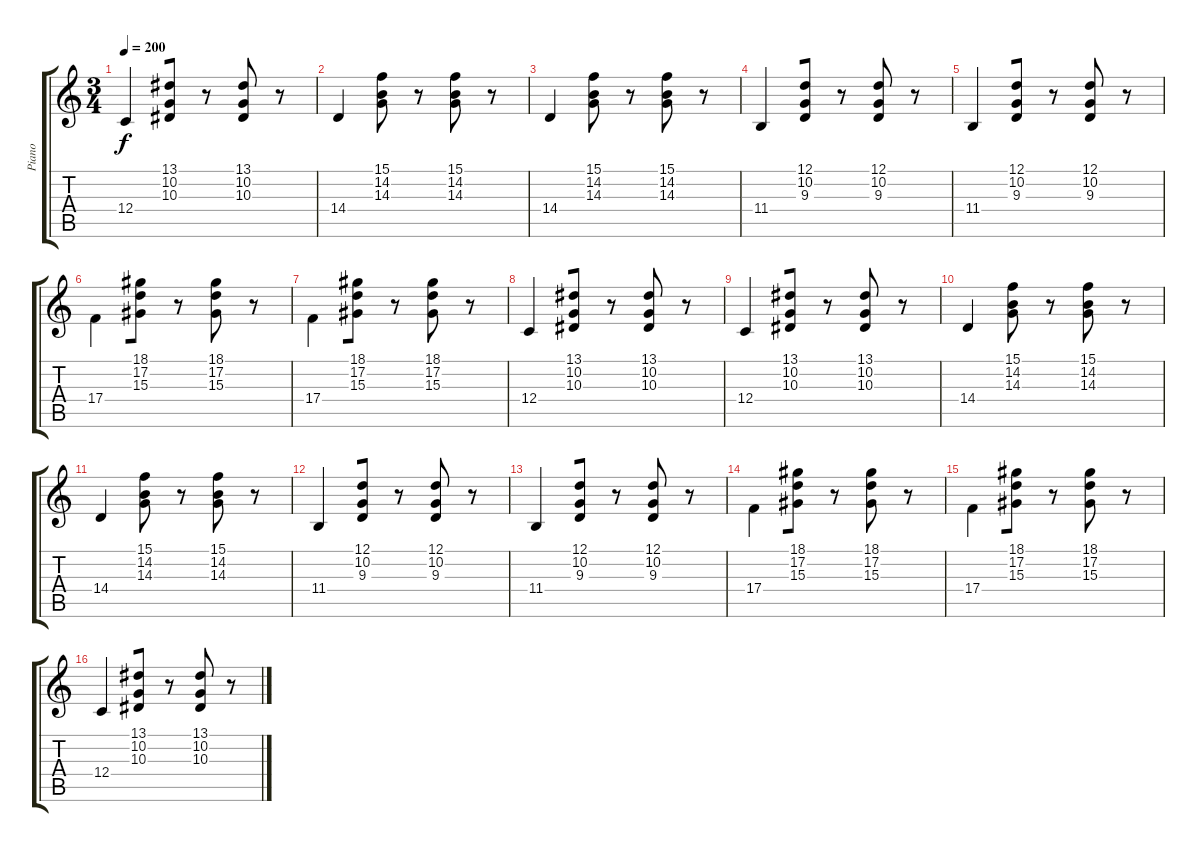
\track ("Piano" "Piano") {instrument brightacousticpiano}
\staff {score tabs}
\tuning (D4 A3 F3 C3 G2 C2) {hide}
\ts (3 4)
\tempo 200
\clef g2
\ks c
12.4.4{dy f beam merge} (13.1 10.2 10.3).8 r.8 (13.1 10.2 10.3).8{beam merge} r.8 |
14.4.4 (15.1 14.2 14.3).8 r.8 (15.1 14.2 14.3).8 r.8 |
14.4.4 (15.1 14.2 14.3).8 r.8 (15.1 14.2 14.3).8 r.8 |
11.4.4{beam merge} (12.1 10.2 9.3).8 r.8{beam merge} (12.1 10.2 9.3).8 r.8 |
11.4.4{beam merge} (12.1 10.2 9.3).8 r.8{beam merge} (12.1 10.2 9.3).8 r.8 |
17.4.4{beam merge} (18.1 17.2 15.3).8 r.8 (18.1 17.2 15.3).8{beam merge} r.8 |
17.4.4{beam merge} (18.1 17.2 15.3).8 r.8 (18.1 17.2 15.3).8{beam merge} r.8 |
12.4.4{beam merge} (13.1 10.2 10.3).8 r.8 (13.1 10.2 10.3).8{beam merge} r.8 |
12.4.4{beam merge} (13.1 10.2 10.3).8 r.8 (13.1 10.2 10.3).8{beam merge} r.8 |
14.4.4 (15.1 14.2 14.3).8 r.8 (15.1 14.2 14.3).8 r.8 |
14.4.4 (15.1 14.2 14.3).8 r.8 (15.1 14.2 14.3).8 r.8 |
11.4.4{beam merge} (12.1 10.2 9.3).8 r.8{beam merge} (12.1 10.2 9.3).8 r.8 |
11.4.4{beam merge} (12.1 10.2 9.3).8 r.8{beam merge} (12.1 10.2 9.3).8 r.8 |
17.4.4{beam merge} (18.1 17.2 15.3).8 r.8 (18.1 17.2 15.3).8{beam merge} r.8 |
17.4.4{beam merge} (18.1 17.2 15.3).8 r.8 (18.1 17.2 15.3).8{beam merge} r.8 |
12.4.4{beam merge} (13.1 10.2 10.3).8 r.8 (13.1 10.2 10.3).8{beam merge} r.8
